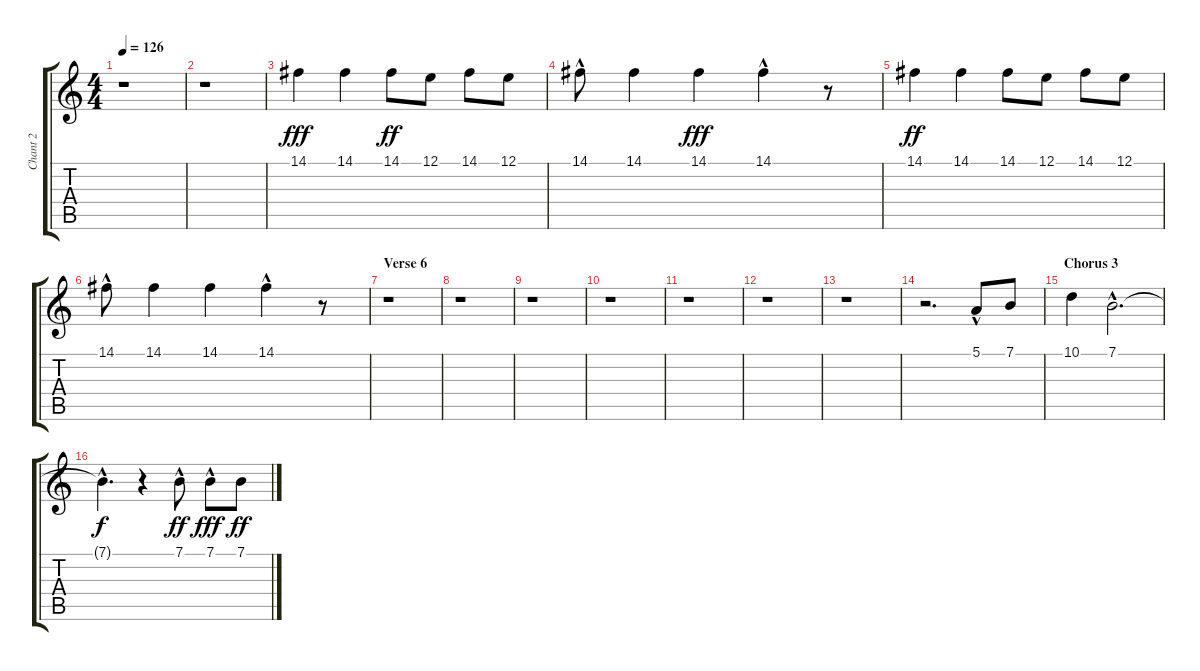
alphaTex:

\track ("Chant 2" "Chant 2") {instrument sopranosax}
\staff {score tabs}
\tuning (E4 B3 G3 D3 A2 E2) {hide}
\ts (4 4)
\tempo 126
\clef g2
\ks c
r.1{dy fff} |
r.1 |
14.1.4 14.1.4 14.1.8{dy ff} 12.1.8 14.1.8 12.1.8 |
14.1{hac}.8 14.1.4 14.1.4{dy fff} 14.1{hac}.4 r.8 |
14.1.4{dy ff} 14.1.4 14.1.8 12.1.8 14.1.8 12.1.8 |
14.1{hac}.8 14.1.4 14.1.4 14.1{hac}.4 r.8 |
\section ("" "Verse 6")
r.1 |
r.1 |
r.1 |
r.1 |
r.1 |
r.1 |
r.1 |
r.2{d} 5.1{hac}.8 7.1.8 |
\section ("" "Chorus 3")
10.1.4 7.1{hac}.2{d} |
7.1{hac t}.4{d dy f} r.4 7.1{hac}.8{dy ff} 7.1{hac}.8{dy fff} 7.1.8{dy ff}
